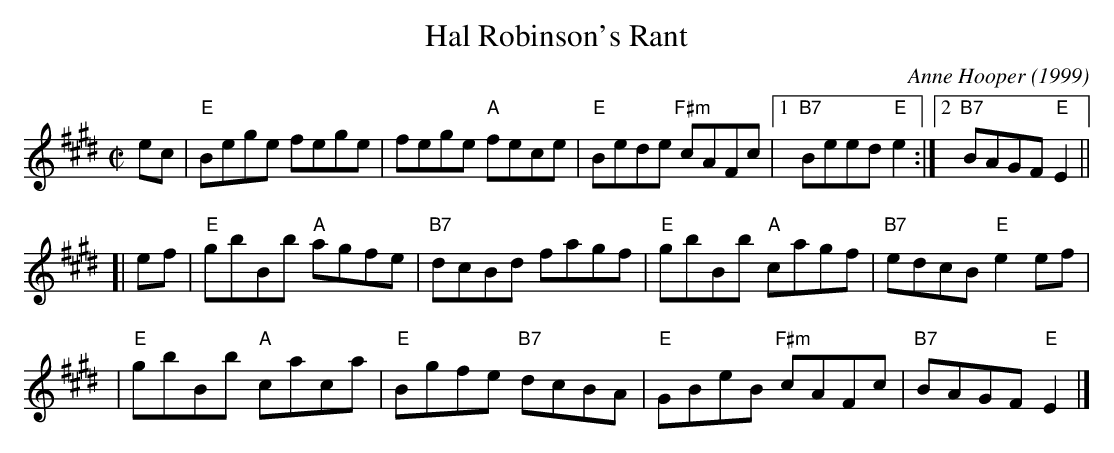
X:1
T: Hal Robinson's Rant
C: Anne Hooper (1999)
M: C|
L: 1/8
K: E
ec \
| "E"Bege fege \
| fege "A"fece \
| "E"Bede "F#m"cAFc \
|1 "B7"Beed "E"e2 \
:|2 "B7"BAGF "E"E2  ||
[| ef \
| "E"gbBb "A"agfe \
| "B7"dcBd fagf \
| "E"gbBb "A"cagf \
| "B7"edcB "E"e2ef |
| "E"gbBb "A"caca \
| "E"Bgfe "B7"dcBA \
| "E"GBeB "F#m"cAFc \
| "B7"BAGF "E"E2  |]
